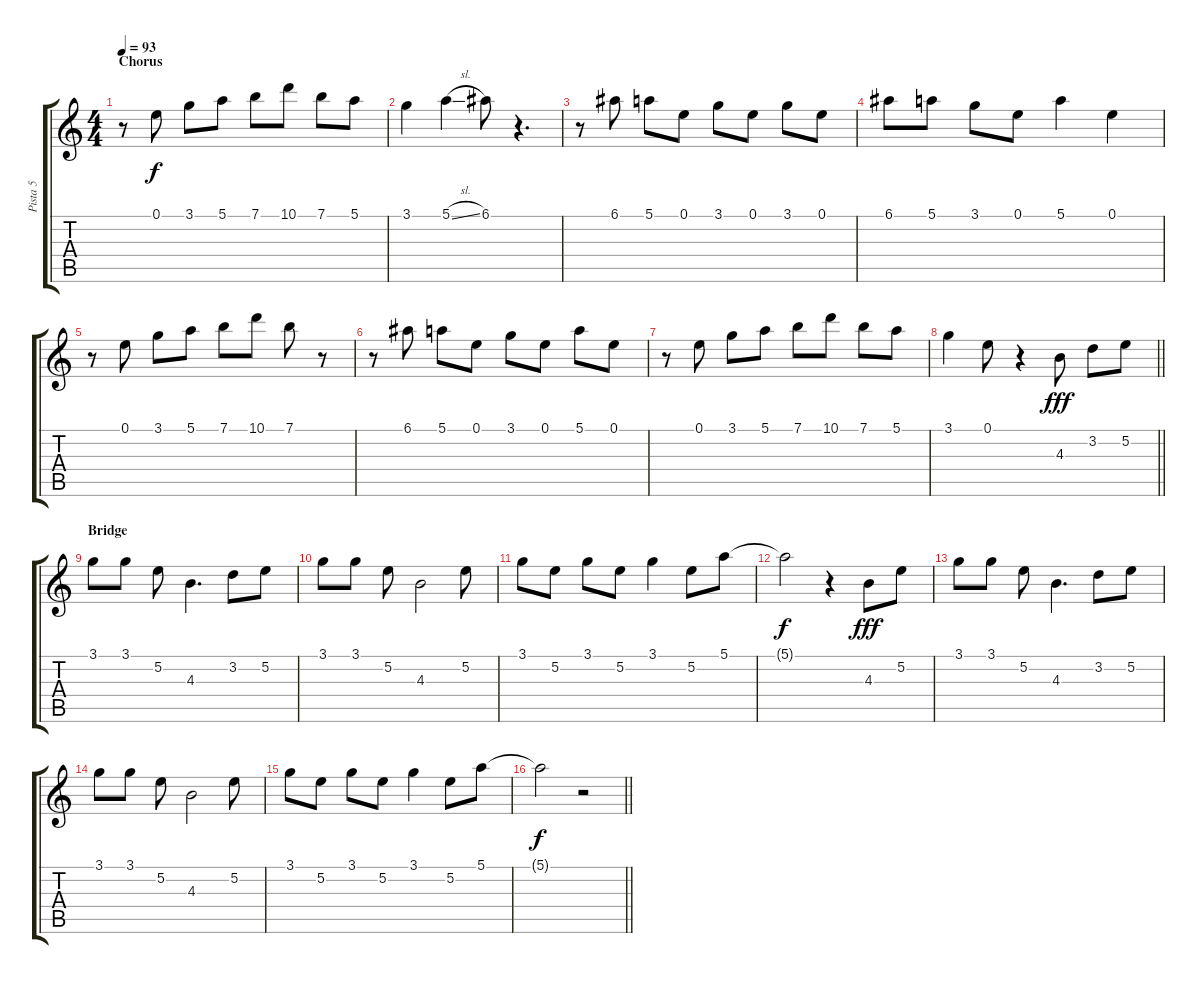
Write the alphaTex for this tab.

\track ("Pista 5" "Pista 5") {instrument overdrivenguitar}
\staff {score tabs}
\tuning (E4 B3 G3 D3 A2 E2) {hide}
\ts (4 4)
\section ("" "Chorus")
\tempo 93
\clef g2
\ks c
r.8{dy f} 0.1.8 3.1.8 5.1.8 7.1.8 10.1.8 7.1.8 5.1.8 |
3.1.4 5.1{sl}.4 6.1.8 r.4{d} |
r.8 6.1.8 5.1.8 0.1.8 3.1.8 0.1.8 3.1.8 0.1.8 |
6.1.8 5.1.8 3.1.8 0.1.8 5.1.4 0.1.4 |
r.8 0.1.8 3.1.8 5.1.8 7.1.8 10.1.8 7.1.8 r.8 |
r.8 6.1.8 5.1.8 0.1.8 3.1.8 0.1.8 5.1.8 0.1.8 |
r.8 0.1.8 3.1.8 5.1.8 7.1.8 10.1.8 7.1.8 5.1.8 |
\barLineRight lightlight
3.1.4 0.1.8 r.4 4.3.8{dy fff} 3.2.8 5.2.8 |
\section ("" "Bridge")
3.1.8 3.1.8 5.2.8 4.3.4{d} 3.2.8 5.2.8 |
3.1.8 3.1.8 5.2.8 4.3.2 5.2.8 |
3.1.8 5.2.8 3.1.8 5.2.8 3.1.4 5.2.8 5.1.8 |
5.1{t}.2{dy f} r.4 4.3.8{dy fff} 5.2.8 |
3.1.8 3.1.8 5.2.8 4.3.4{d} 3.2.8 5.2.8 |
3.1.8 3.1.8 5.2.8 4.3.2 5.2.8 |
3.1.8 5.2.8 3.1.8 5.2.8 3.1.4 5.2.8 5.1.8 |
\barLineRight lightlight
5.1{t}.2{dy f} r.2
